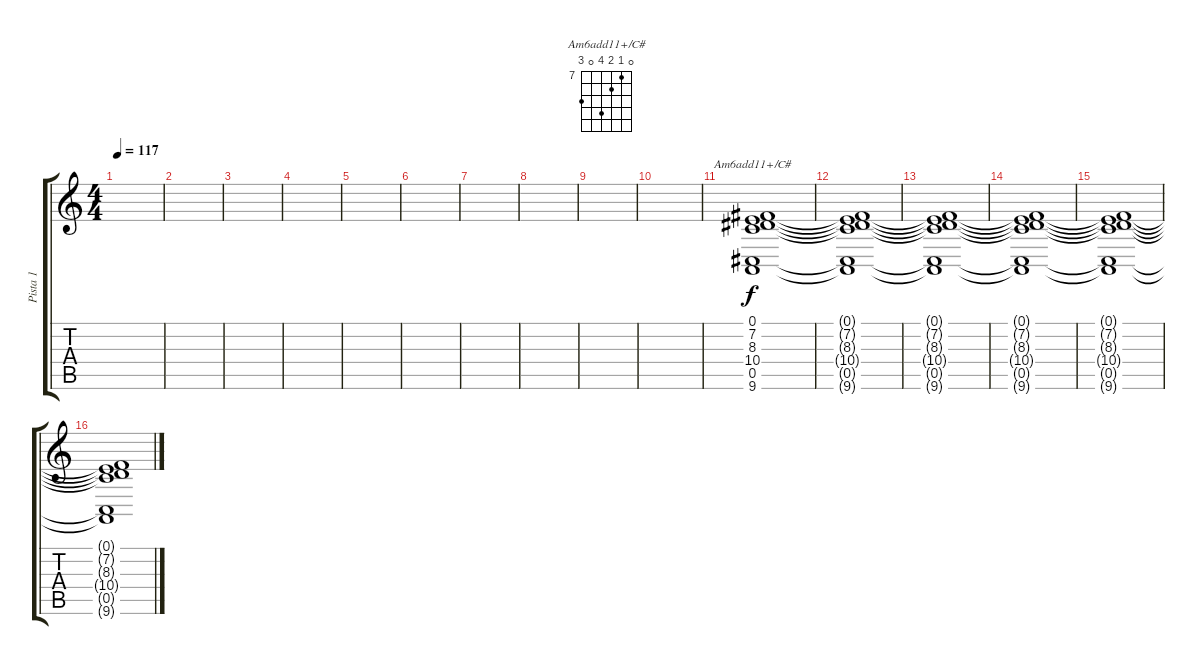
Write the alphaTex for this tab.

\track ("Pista 1" "Pista 1") {instrument stringensemble2}
\staff {score tabs}
\tuning (E4 B3 G3 D3 A2 E2) {hide}
\chord ("Am6add11+/C#" 0 7 8 10 0 9) {firstfret 7}
\ts (4 4)
\tempo 117
\clef g2
\ks c
|
|
|
|
|
|
|
|
|
|
(0.1 7.2 8.3 10.4 0.5 9.6).1{ch "Am6add11+/C#"} |
(0.1{t} 7.2{t} 8.3{t} 10.4{t} 0.5{t} 9.6{t}).1 |
(0.1{t} 7.2{t} 8.3{t} 10.4{t} 0.5{t} 9.6{t}).1 |
(0.1{t} 7.2{t} 8.3{t} 10.4{t} 0.5{t} 9.6{t}).1 |
(0.1{t} 7.2{t} 8.3{t} 10.4{t} 0.5{t} 9.6{t}).1{dy f} |
(0.1{t} 7.2{t} 8.3{t} 10.4{t} 0.5{t} 9.6{t}).1
